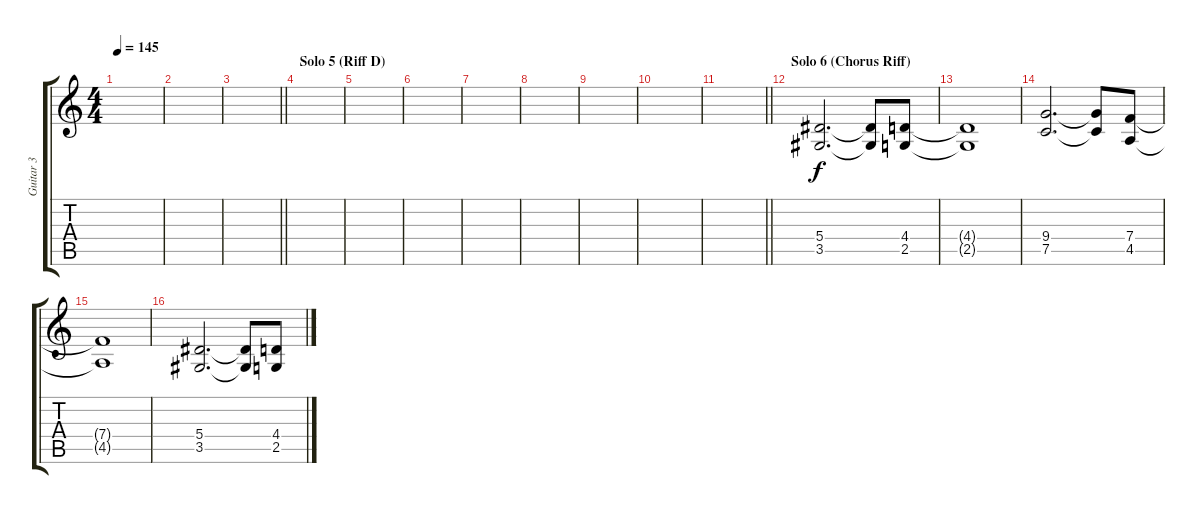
\track ("Guitar 3" "Guitar 3") {instrument distortionguitar}
\staff {score tabs}
\tuning (C4 G3 Eb3 Bb2 F2 C2) {hide}
\ts (4 4)
\tempo 145
\clef g2
\ks c
|
|
\barLineRight lightlight
|
\section ("" "Solo 5 (Riff D)")
|
|
|
|
|
|
|
\barLineRight lightlight
|
\section ("" "Solo 6 (Chorus Riff)")
(5.4 3.5).2{d} (5.4{t} 3.5{t}).8 (4.4 2.5).8 |
(4.4{t} 2.5{t}).1 |
(9.4 7.5).2{d} (9.4{t} 7.5{t}).8 (7.4 4.5).8 |
(7.4{t} 4.5{t}).1 |
(5.4 3.5).2{d} (5.4{t} 3.5{t}).8 (4.4 2.5).8
